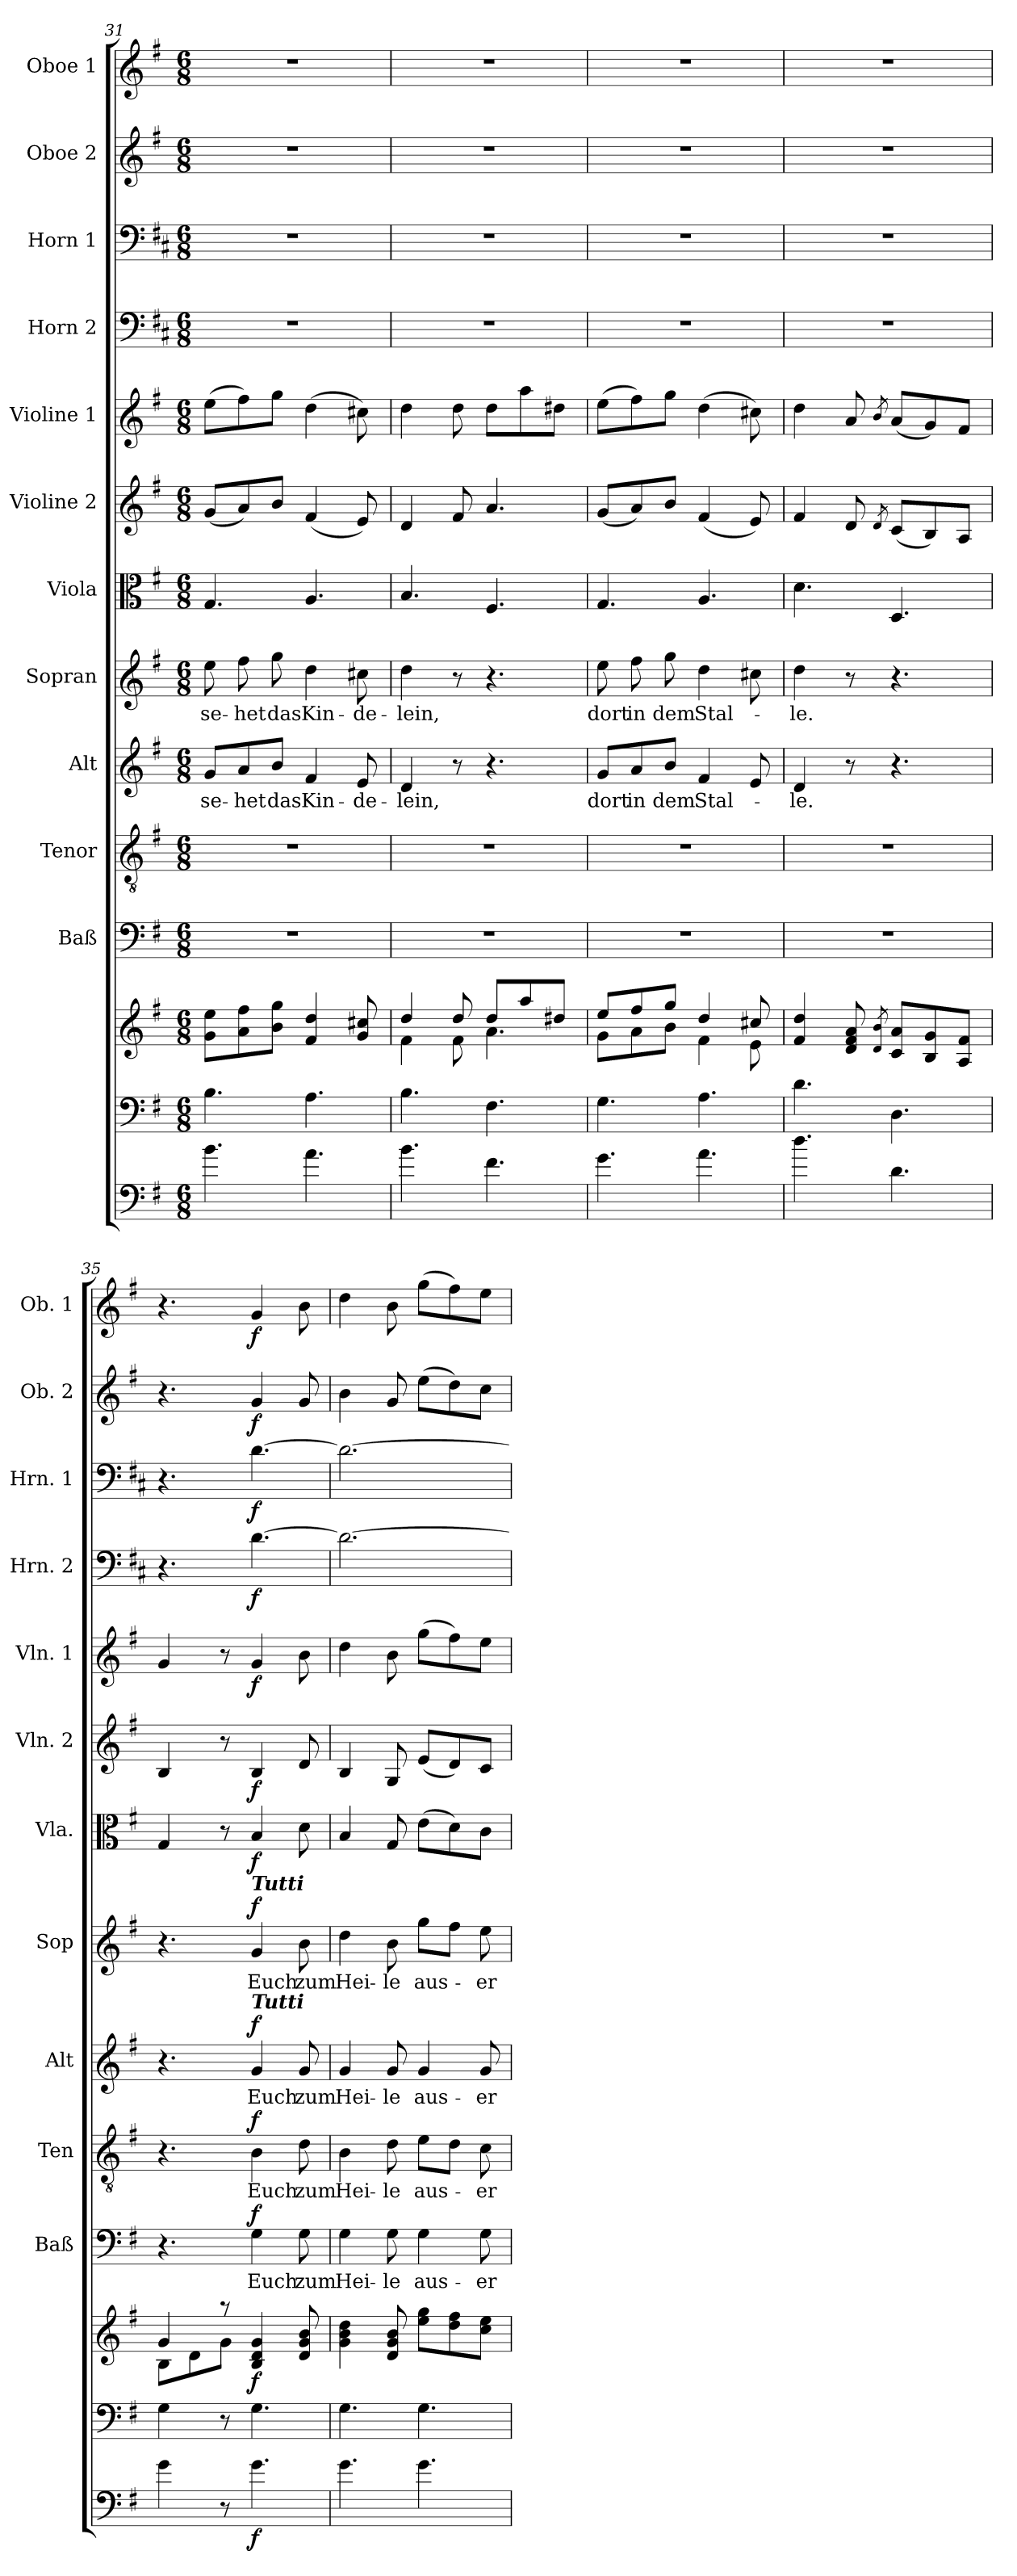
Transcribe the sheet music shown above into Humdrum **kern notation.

**kern	**dynam	**kern	**kern	**dynam	**kern	**text	**dynam	**kern	**text	**dynam	**kern	**text	**dynam	**kern	**text	**dynam	**kern	**dynam	**kern	**dynam	**kern	**dynam	**kern	**dynam	**kern	**dynam	**kern	**dynam	**kern	**dynam
*part13	*part13	*part12	*part12	*part12	*part11	*part11	*part11	*part10	*part10	*part10	*part9	*part9	*part9	*part8	*part8	*part8	*part7	*part7	*part6	*part6	*part5	*part5	*part4	*part4	*part3	*part3	*part2	*part2	*part1	*part1
*staff14	*staff14	*staff13	*staff12	*staff12/13	*staff11	*staff11	*staff11	*staff10	*staff10	*staff10	*staff9	*staff9	*staff9	*staff8	*staff8	*staff8	*staff7	*staff7	*staff6	*staff6	*staff5	*staff5	*staff4	*staff4	*staff3	*staff3	*staff2	*staff2	*staff1	*staff1
*	*	*	*	*	*I"Baß	*	*	*I"Tenor	*	*	*I"Alt	*	*	*I"Sopran	*	*	*I"Viola	*	*I"Violine 2	*	*I"Violine 1	*	*I"Horn 2	*	*I"Horn 1	*	*I"Oboe 2	*	*I"Oboe 1	*
*	*	*	*	*	*I'Baß	*	*	*I'Ten	*	*	*I'Alt	*	*	*I'Sop	*	*	*I'Vla.	*	*I'Vln. 2	*	*I'Vln. 1	*	*I'Hrn. 2	*	*I'Hrn. 1	*	*I'Ob. 2	*	*I'Ob. 1	*
*clefF4	*	*clefF4	*clefG2	*	*clefF4	*	*	*clefGv2	*	*	*clefG2	*	*	*clefG2	*	*	*clefC3	*	*clefG2	*	*clefG2	*	*clefF4	*	*clefF4	*	*clefG2	*	*clefG2	*
*ITrd7c12	*	*	*	*	*	*	*	*	*	*	*	*	*	*	*	*	*	*	*	*	*	*	*ITrd4c7	*	*ITrd4c7	*	*	*	*	*
*k[f#]	*	*k[f#]	*k[f#]	*	*k[f#]	*	*	*k[f#]	*	*	*k[f#]	*	*	*k[f#]	*	*	*k[f#]	*	*k[f#]	*	*k[f#]	*	*k[f#]	*	*k[f#]	*	*k[f#]	*	*k[f#]	*
*G:	*	*G:	*G:	*	*G:	*	*	*G:	*	*	*G:	*	*	*G:	*	*	*G:	*	*G:	*	*G:	*	*G:	*	*G:	*	*G:	*	*G:	*
*M6/8	*	*M6/8	*M6/8	*	*M6/8	*	*	*M6/8	*	*	*M6/8	*	*	*M6/8	*	*	*M6/8	*	*M6/8	*	*M6/8	*	*M6/8	*	*M6/8	*	*M6/8	*	*M6/8	*
=31	=31	=31	=31	=31	=31	=31	=31	=31	=31	=31	=31	=31	=31	=31	=31	=31	=31	=31	=31	=31	=31	=31	=31	=31	=31	=31	=31	=31	=31	=31
!	!	!	!	!	!	!	!	!	!	!	!	!LO:LY:b	!	!	!LO:LY:b	!	!	!	!	!	!	!	!	!	!	!	!	!	!	!
4.B\	.	4.B\	8g\ 8ee\L	.	2.r	.	.	2.r	.	.	8g/L	se-	.	8ee\	se-	.	4.G/	.	(<8g/L	.	(>8ee\L	.	2.r	.	2.r	.	2.r	.	2.r	.
!	!	!	!	!	!	!	!	!	!	!	!	!LO:LY:b	!	!	!LO:LY:b	!	!	!	!	!	!	!	!	!	!	!	!	!	!	!
.	.	.	8a\ 8ff#\	.	.	.	.	.	.	.	8a/	-het	.	8ff#\	-het	.	.	.	8a/)	.	8ff#\)	.	.	.	.	.	.	.	.	.
!	!	!	!	!	!	!	!	!	!	!	!	!LO:LY:b	!	!	!LO:LY:b	!	!	!	!	!	!	!	!	!	!	!	!	!	!	!
.	.	.	8b\ 8gg\J	.	.	.	.	.	.	.	8b/J	das	.	8gg\	das	.	.	.	8b/J	.	8gg\J	.	.	.	.	.	.	.	.	.
!	!	!	!	!	!	!	!	!	!	!	!	!LO:LY:b	!	!	!LO:LY:b	!	!	!	!	!	!	!	!	!	!	!	!	!	!	!
4.A\	.	4.A\	4f#/ 4dd/	.	.	.	.	.	.	.	4f#/	Kin-	.	4dd\	Kin-	.	4.A/	.	(<4f#/	.	(>4dd\	.	.	.	.	.	.	.	.	.
!	!	!	!	!	!	!	!	!	!	!	!	!LO:LY:b	!	!	!LO:LY:b	!	!	!	!	!	!	!	!	!	!	!	!	!	!	!
.	.	.	8g/ 8cc#X/	.	.	.	.	.	.	.	8e/	-de-	.	8cc#X\	-de-	.	.	.	8e/)	.	8cc#X\)	.	.	.	.	.	.	.	.	.
=32	=32	=32	=32	=32	=32	=32	=32	=32	=32	=32	=32	=32	=32	=32	=32	=32	=32	=32	=32	=32	=32	=32	=32	=32	=32	=32	=32	=32	=32	=32
*	*	*	*^	*	*	*	*	*	*	*	*	*	*	*	*	*	*	*	*	*	*	*	*	*	*	*	*	*	*	*
!	!	!	!	!	!	!	!	!	!	!	!	!	!LO:LY:b	!	!	!LO:LY:b	!	!	!	!	!	!	!	!	!	!	!	!	!	!	!
4.B\	.	4.B\	4dd/	4f#\	.	2.r	.	.	2.r	.	.	4d/	-lein,	.	4dd\	-lein,	.	4.B/	.	4d/	.	4dd\	.	2.r	.	2.r	.	2.r	.	2.r	.
.	.	.	8dd/	8f#\	.	.	.	.	.	.	.	8r	.	.	8r	.	.	.	.	8f#/	.	8dd\	.	.	.	.	.	.	.	.	.
4.F#\	.	4.F#\	8dd/L	4.a\	.	.	.	.	.	.	.	4.r	.	.	4.r	.	.	4.F#/	.	4.a/	.	8dd\L	.	.	.	.	.	.	.	.	.
.	.	.	8aa/	.	.	.	.	.	.	.	.	.	.	.	.	.	.	.	.	.	.	8aa\	.	.	.	.	.	.	.	.	.
.	.	.	8dd#X/J	.	.	.	.	.	.	.	.	.	.	.	.	.	.	.	.	.	.	8dd#X\J	.	.	.	.	.	.	.	.	.
!!LO:PB:g=z
=33	=33	=33	=33	=33	=33	=33	=33	=33	=33	=33	=33	=33	=33	=33	=33	=33	=33	=33	=33	=33	=33	=33	=33	=33	=33	=33	=33	=33	=33	=33	=33
!	!	!	!	!	!	!	!	!	!	!	!	!	!LO:LY:b	!	!	!LO:LY:b	!	!	!	!	!	!	!	!	!	!	!	!	!	!	!
4.G\	.	4.G\	8ee/L	8g\L	.	2.r	.	.	2.r	.	.	8g/L	dort	.	8ee\	dort	.	4.G/	.	(<8g/L	.	(>8ee\L	.	2.r	.	2.r	.	2.r	.	2.r	.
!	!	!	!	!	!	!	!	!	!	!	!	!	!LO:LY:b	!	!	!LO:LY:b	!	!	!	!	!	!	!	!	!	!	!	!	!	!	!
.	.	.	8ff#/	8a\	.	.	.	.	.	.	.	8a/	in	.	8ff#\	in	.	.	.	8a/)	.	8ff#\)	.	.	.	.	.	.	.	.	.
!	!	!	!	!	!	!	!	!	!	!	!	!	!LO:LY:b	!	!	!LO:LY:b	!	!	!	!	!	!	!	!	!	!	!	!	!	!	!
.	.	.	8gg/J	8b\J	.	.	.	.	.	.	.	8b/J	dem	.	8gg\	dem	.	.	.	8b/J	.	8gg\J	.	.	.	.	.	.	.	.	.
!	!	!	!	!	!	!	!	!	!	!	!	!	!LO:LY:b	!	!	!LO:LY:b	!	!	!	!	!	!	!	!	!	!	!	!	!	!	!
4.A\	.	4.A\	4dd/	4f#\	.	.	.	.	.	.	.	4f#/	Stal-	.	4dd\	Stal-	.	4.A/	.	(<4f#/	.	(>4dd\	.	.	.	.	.	.	.	.	.
.	.	.	8cc#X/	8e\	.	.	.	.	.	.	.	8e/	.	.	8cc#X\	.	.	.	.	8e/)	.	8cc#X\)	.	.	.	.	.	.	.	.	.
=34	=34	=34	=34	=34	=34	=34	=34	=34	=34	=34	=34	=34	=34	=34	=34	=34	=34	=34	=34	=34	=34	=34	=34	=34	=34	=34	=34	=34	=34	=34	=34
!	!	!	!	!	!	!	!	!	!	!	!	!	!LO:LY:b	!	!	!LO:LY:b	!	!	!	!	!	!	!	!	!	!	!	!	!	!	!
*	*	*	*v	*v	*	*	*	*	*	*	*	*	*	*	*	*	*	*	*	*	*	*	*	*	*	*	*	*	*	*	*
4.d\	.	4.d\	4f#/ 4dd/	.	2.r	.	.	2.r	.	.	4d/	-le.	.	4dd\	-le.	.	4.d\	.	4f#/	.	4dd\	.	2.r	.	2.r	.	2.r	.	2.r	.
.	.	.	8d/ 8f#/ 8a/	.	.	.	.	.	.	.	8r	.	.	8r	.	.	.	.	8d/	.	8a/	.	.	.	.	.	.	.	.	.
.	.	.	8qd/ 8qb/	.	.	.	.	.	.	.	.	.	.	.	.	.	.	.	8qd/	.	8qb/	.	.	.	.	.	.	.	.	.
4.D\	.	4.D\	8c/ 8a/L	.	.	.	.	.	.	.	4.r	.	.	4.r	.	.	4.D/	.	(<8c/L	.	(<8a/L	.	.	.	.	.	.	.	.	.
.	.	.	8B/ 8g/	.	.	.	.	.	.	.	.	.	.	.	.	.	.	.	8B/)	.	8g/)	.	.	.	.	.	.	.	.	.
.	.	.	8A/ 8f#/J	.	.	.	.	.	.	.	.	.	.	.	.	.	.	.	8A/J	.	8f#/J	.	.	.	.	.	.	.	.	.
=35	=35	=35	=35	=35	=35	=35	=35	=35	=35	=35	=35	=35	=35	=35	=35	=35	=35	=35	=35	=35	=35	=35	=35	=35	=35	=35	=35	=35	=35	=35
*	*	*	*^	*	*	*	*	*	*	*	*	*	*	*	*	*	*	*	*	*	*	*	*	*	*	*	*	*	*	*
4G\	.	4G\	4g/	8B\L	.	4.r	.	.	4.r	.	.	4.r	.	.	4.r	.	.	4G/	.	4B/	.	4g/	.	4.r	.	4.r	.	4.r	.	4.r	.
.	.	.	.	8d\	.	.	.	.	.	.	.	.	.	.	.	.	.	.	.	.	.	.	.	.	.	.	.	.	.	.	.
8r	.	8r	8raa	8g\J	.	.	.	.	.	.	.	.	.	.	.	.	.	8r	.	8r	.	8r	.	.	.	.	.	.	.	.	.
!	!	!	!	!	!	!	!	!	!	!	!	!	!	!	!LO:TX:a:Bi:t=Tutti	!	!	!	!	!	!	!	!	!	!	!	!	!	!	!	!
!	!	!	!	!	!	!	!	!	!	!	!	!LO:TX:a:Bi:t=Tutti	!	!	!	!	!	!	!	!	!	!	!	!	!	!	!	!	!	!	!
!	!LO:DY:b	!	!	!	!LO:DY:b	!	!LO:LY:b	!LO:DY:a	!	!LO:LY:b	!LO:DY:a	!	!LO:LY:b	!LO:DY:a	!	!LO:LY:b	!LO:DY:a	!	!LO:DY:b	!	!LO:DY:b	!	!LO:DY:b	!	!LO:DY:b	!	!LO:DY:b	!	!LO:DY:b	!	!LO:DY:b
4.G\	f	4.G\	4B/ 4d/ 4g/	4.ryy	f	4G\	Euch	f	4B\	Euch	f	4g/	Euch	f	4g/	Euch	f	4B/	f	4B/	f	4g/	f	[4.G\	f	[4.G\	f	4g/	f	4g/	f
!	!	!	!	!	!	!	!LO:LY:b	!	!	!LO:LY:b	!	!	!LO:LY:b	!	!	!LO:LY:b	!	!	!	!	!	!	!	!	!	!	!	!	!	!	!
.	.	.	8d/ 8g/ 8b/	.	.	8G\	zum	.	8d\	zum	.	8g/	zum	.	8b\	zum	.	8d\	.	8d/	.	8b\	.	.	.	.	.	8g/	.	8b\	.
*	*	*	*v	*v	*	*	*	*	*	*	*	*	*	*	*	*	*	*	*	*	*	*	*	*	*	*	*	*	*	*	*
=36	=36	=36	=36	=36	=36	=36	=36	=36	=36	=36	=36	=36	=36	=36	=36	=36	=36	=36	=36	=36	=36	=36	=36	=36	=36	=36	=36	=36	=36	=36
!	!	!	!	!	!	!LO:LY:b	!	!	!LO:LY:b	!	!	!LO:LY:b	!	!	!LO:LY:b	!	!	!	!	!	!	!	!	!	!	!	!	!	!	!
4.G\	.	4.G\	4g\ 4b\ 4dd\	.	4G\	Hei-	.	4B\	Hei-	.	4g/	Hei-	.	4dd\	Hei-	.	4B/	.	4B/	.	4dd\	.	2.G\_	.	2.G\_	.	4b\	.	4dd\	.
!	!	!	!	!	!	!LO:LY:b	!	!	!LO:LY:b	!	!	!LO:LY:b	!	!	!LO:LY:b	!	!	!	!	!	!	!	!	!	!	!	!	!	!	!
.	.	.	8d/ 8g/ 8b/	.	8G\	-le	.	8d\	-le	.	8g/	-le	.	8b\	-le	.	8G/	.	8G/	.	8b\	.	.	.	.	.	8g/	.	8b\	.
!	!	!	!	!	!	!LO:LY:b	!	!	!LO:LY:b	!	!	!LO:LY:b	!	!	!LO:LY:b	!	!	!	!	!	!	!	!	!	!	!	!	!	!	!
4.G\	.	4.G\	8ee\ 8gg\L	.	4G\	aus-	.	8e\L	aus-	.	4g/	aus-	.	8gg\L	aus-	.	(>8e\L	.	(<8e/L	.	(>8gg\L	.	.	.	.	.	(>8ee\L	.	(>8gg\L	.
.	.	.	8dd\ 8ff#\	.	.	.	.	8d\J	.	.	.	.	.	8ff#\J	.	.	8d\)	.	8d/)	.	8ff#\)	.	.	.	.	.	8dd\)	.	8ff#\)	.
!	!	!	!	!	!	!LO:LY:b	!	!	!LO:LY:b	!	!	!LO:LY:b	!	!	!LO:LY:b	!	!	!	!	!	!	!	!	!	!	!	!	!	!	!
.	.	.	8cc\ 8ee\J	.	8G\	-er-	.	8c\	-er-	.	8g/	-er-	.	8ee\	-er-	.	8c\J	.	8c/J	.	8ee\J	.	.	.	.	.	8cc\J	.	8ee\J	.
=	=	=	=	=	=	=	=	=	=	=	=	=	=	=	=	=	=	=	=	=	=	=	=	=	=	=	=	=	=	=
*-	*-	*-	*-	*-	*-	*-	*-	*-	*-	*-	*-	*-	*-	*-	*-	*-	*-	*-	*-	*-	*-	*-	*-	*-	*-	*-	*-	*-	*-	*-
